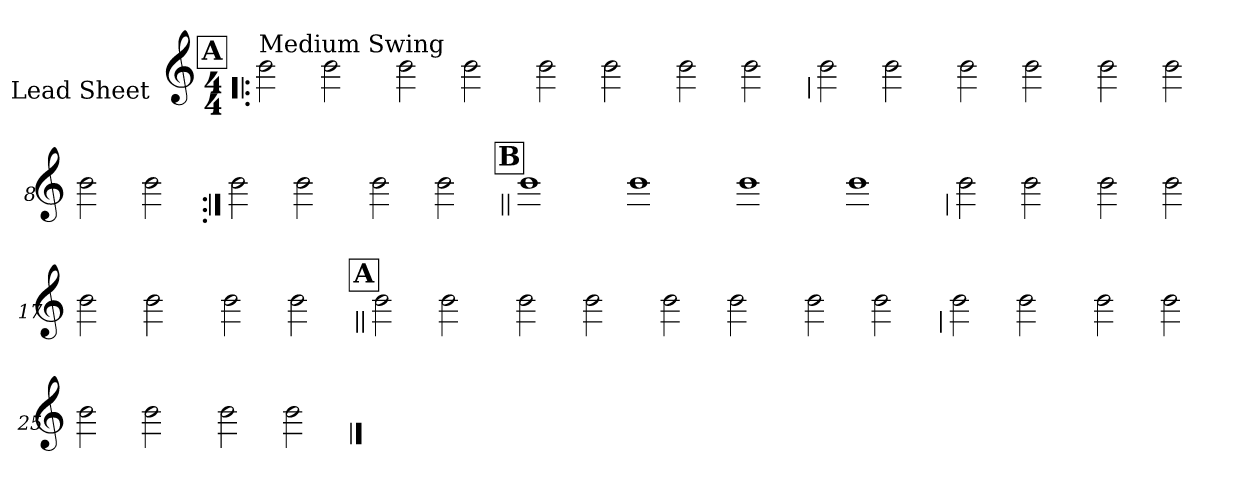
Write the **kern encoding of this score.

**kern
*part1
*staff1
*I"Lead Sheet
*stria0
*clefG2
*k[]
*C:
*M4/4
!!LO:REH:place=s1:a:t=A
=1!|:
!LO:TX:a:t=Medium Swing
2b
2b
=2-
2b
2b
=3-
2b
2b
=4-
2b
2b
!!LO:LB:g=z
=5
2b
2b
=6-
2b
2b
=7-
2b
2b
=8-
2b
2b
!!LO:LB:g=z
=9:|!
2b
2b
=10-
2b
2b
!!LO:LB:g=z
!!LO:REH:place=s1:a:t=B
=11||
1b
=12-
1b
=13-
1b
=14-
1b
!!LO:LB:g=z
=15
2b
2b
=16-
2b
2b
=17-
2b
2b
=18-
2b
2b
!!LO:LB:g=z
!!LO:REH:place=s1:a:t=A
=19||
2b
2b
=20-
2b
2b
=21-
2b
2b
=22-
2b
2b
!!LO:LB:g=z
=23
2b
2b
=24-
2b
2b
=25-
2b
2b
=26-
2b
2b
==
*-
